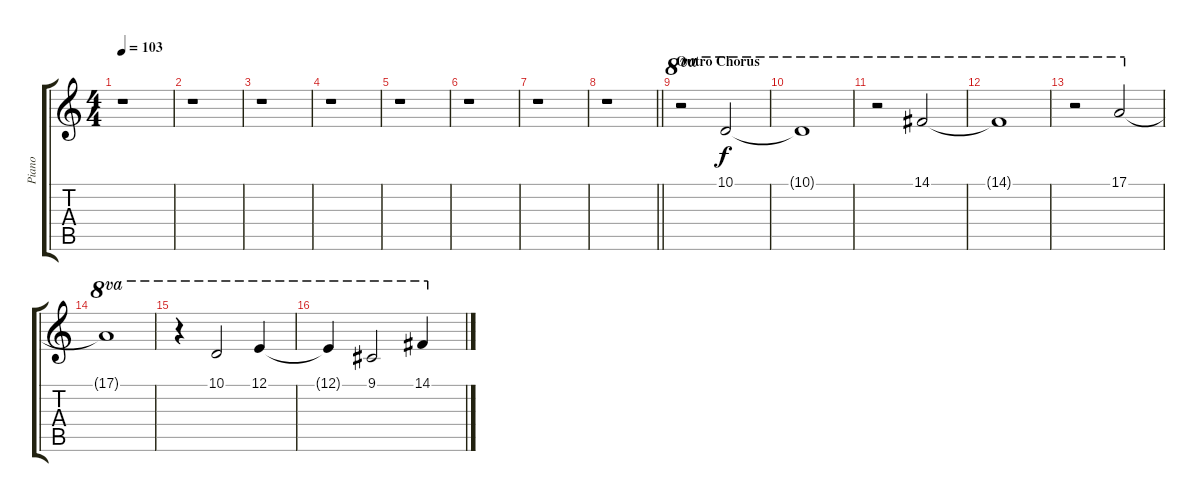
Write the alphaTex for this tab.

\track ("Piano" "Piano") {instrument acousticgrandpiano}
\staff {score tabs}
\tuning (E4 B3 G3 D3 A2 E2) {hide}
\ts (4 4)
\tempo 103
\clef g2
\ks c
r.1{dy f} |
r.1 |
r.1 |
r.1 |
r.1 |
r.1 |
r.1 |
\barLineRight lightlight
r.1 |
\section ("" "Outro Chorus")
r.2{ot 8va} 10.1.2{ot 8va} |
10.1{t}.1{ot 8va} |
r.2{ot 8va} 14.1.2{ot 8va} |
14.1{t}.1{ot 8va} |
r.2{ot 8va} 17.1.2{ot 8va} |
17.1{t}.1{ot 8va} |
r.4{ot 8va} 10.1.2{ot 8va} 12.1.4{ot 8va} |
12.1{t}.4{ot 8va} 9.1.2{ot 8va} 14.1.4{ot 8va}
